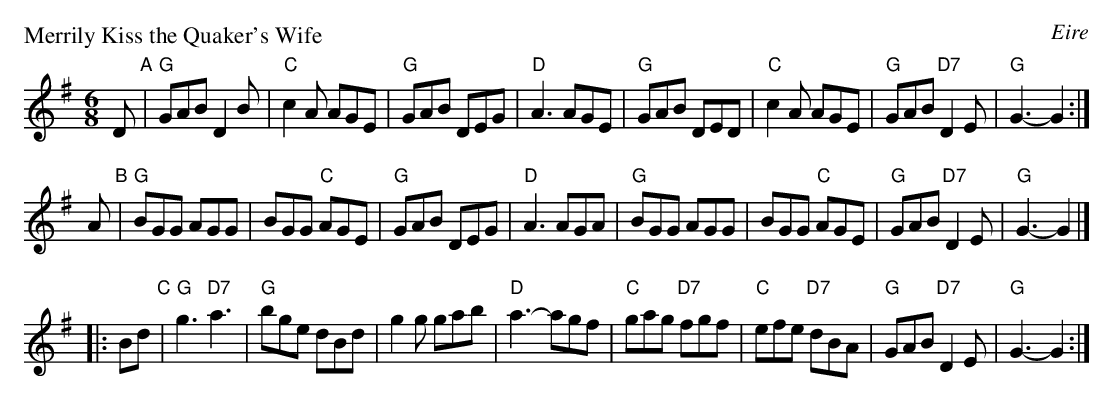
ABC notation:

X:1
P: Merrily Kiss the Quaker's Wife
O: Eire
M: 6/8
L: 1/8
K: G
D "A"\
| "G"GAB D2B | "C"c2A AGE | "G"GAB DEG | "D"A3 AGE \
| "G"GAB DED | "C"c2A AGE | "G"GAB "D7"D2E | "G"G3- G2 :|
A "B"\
| "G"BGG AGG | BGG "C"AGE | "G"GAB DEG | "D"A3 AGA \
| "G"BGG AGG | BGG "C"AGE | "G"GAB "D7"D2E | "G"G3- G2 |]
|:Bd "C"\
| "G"g3 "D7"a3 | "G"bge dBd | g2g gab | "D"a3- agf \
| "C"gag "D7"fgf | "C"efe "D7"dBA | "G"GAB "D7"D2E | "G"G3- G2 :|
